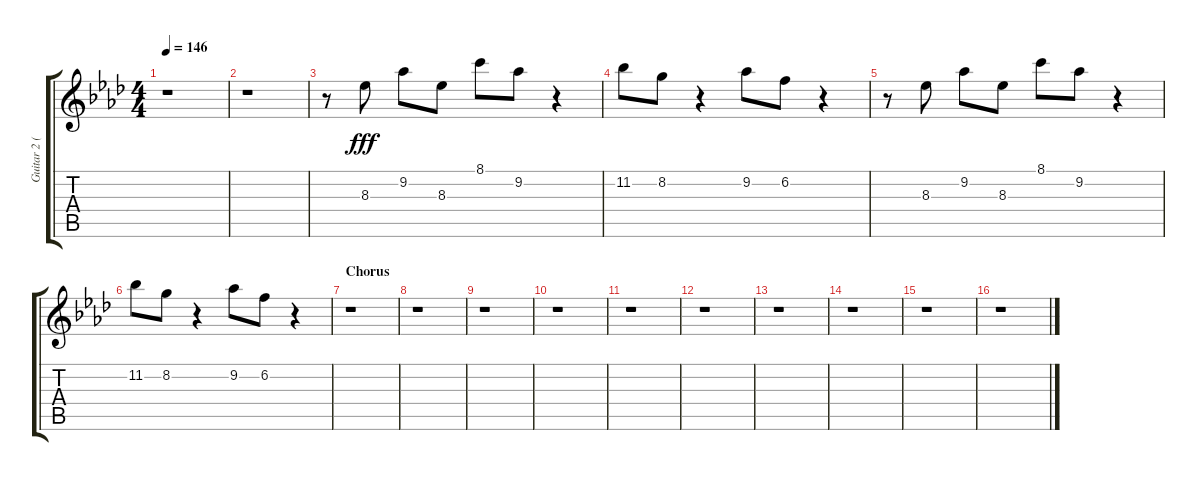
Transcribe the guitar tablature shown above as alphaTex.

\track ("Guitar 2 (Acoustic)" "Guitar 2 (") {instrument acousticguitarnylon}
\staff {score tabs}
\tuning (E4 B3 G3 D3 A2 E2) {hide}
\ts (4 4)
\tempo 146
\clef g2
\ks ab
r.1{dy fff} |
r.1 |
r.8 8.3.8 9.2.8 8.3.8 8.1.8 9.2.8 r.4 |
11.2.8 8.2.8 r.4 9.2.8 6.2.8 r.4 |
r.8 8.3.8 9.2.8 8.3.8 8.1.8 9.2.8 r.4 |
11.2.8 8.2.8 r.4 9.2.8 6.2.8 r.4 |
\section ("" "Chorus")
r.1 |
r.1 |
r.1 |
r.1 |
r.1 |
r.1 |
r.1 |
r.1 |
r.1 |
r.1
